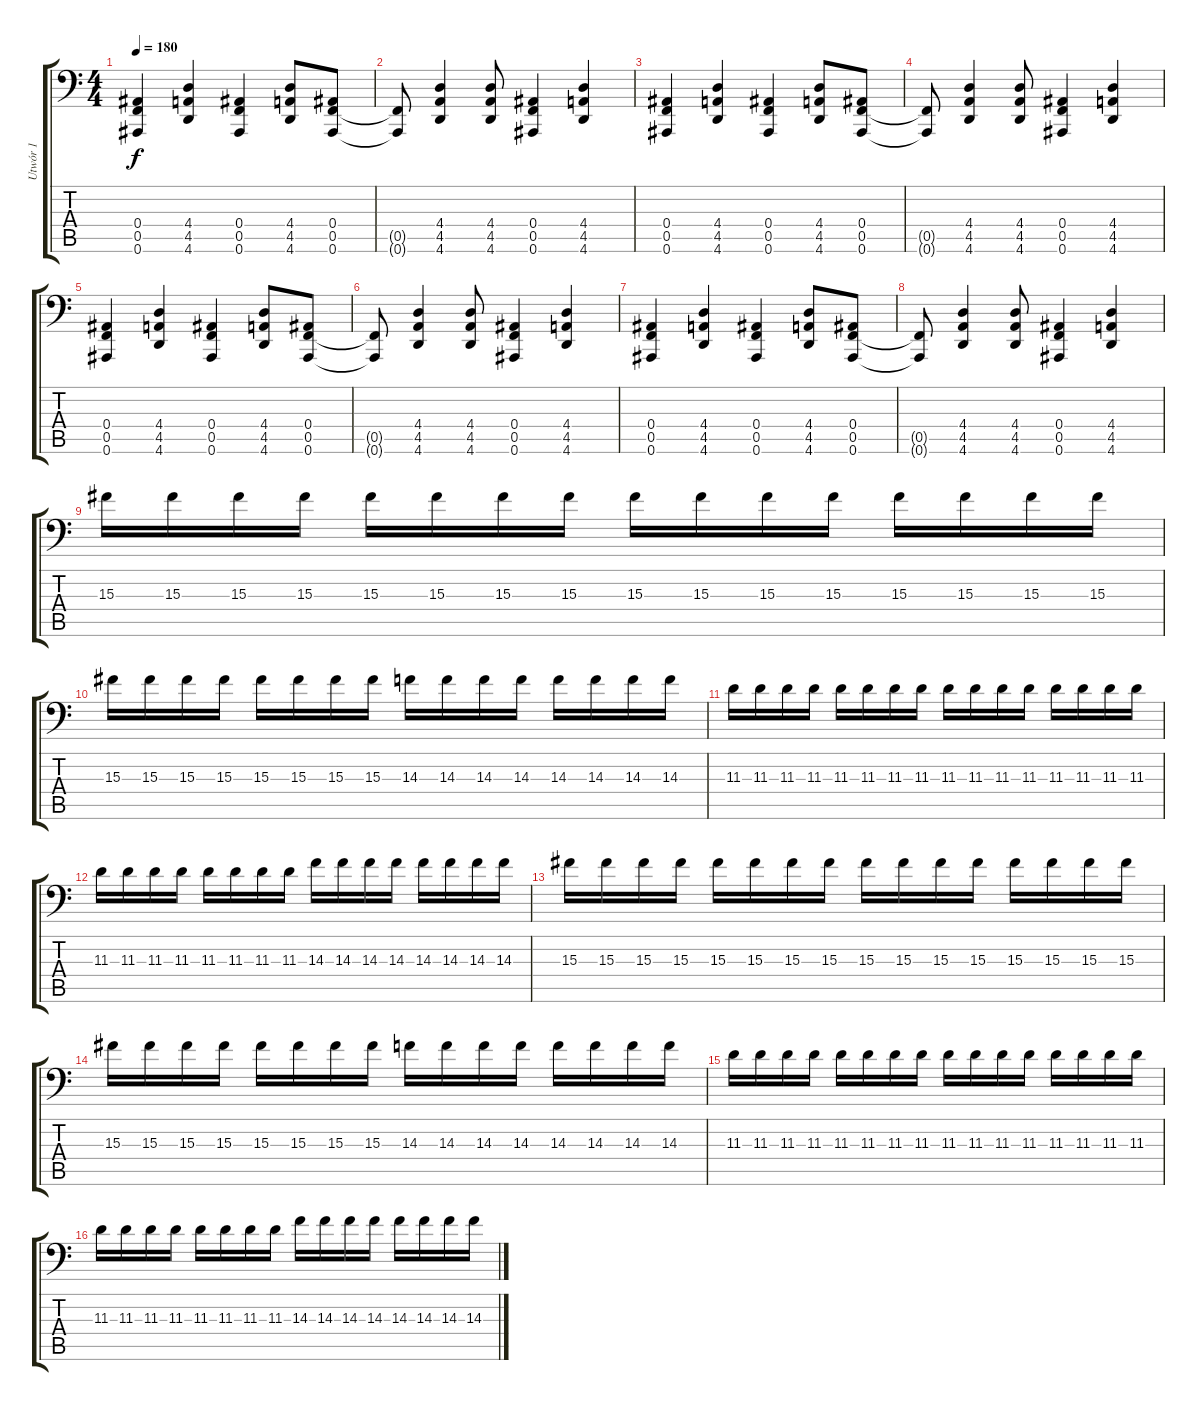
\track ("Utwór 1" "Utwór 1") {instrument pad7halo}
\staff {score tabs}
\tuning (C4 G3 Eb3 Bb2 F2 Bb1) {hide}
\ts (4 4)
\tempo 180
\clef f4
\ks c
(0.4 0.5 0.6).4{dy f} (4.4 4.5 4.6).4 (0.4 0.5 0.6).4 (4.4 4.5 4.6).8 (0.4 0.5 0.6).8 |
(0.5{t} 0.6{t}).8 (4.4 4.5 4.6).4 (4.4 4.5 4.6).8 (0.4 0.5 0.6).4 (4.4 4.5 4.6).4 |
(0.4 0.5 0.6).4 (4.4 4.5 4.6).4 (0.4 0.5 0.6).4 (4.4 4.5 4.6).8 (0.4 0.5 0.6).8 |
(0.5{t} 0.6{t}).8 (4.4 4.5 4.6).4 (4.4 4.5 4.6).8 (0.4 0.5 0.6).4 (4.4 4.5 4.6).4 |
(0.4 0.5 0.6).4 (4.4 4.5 4.6).4 (0.4 0.5 0.6).4 (4.4 4.5 4.6).8 (0.4 0.5 0.6).8 |
(0.5{t} 0.6{t}).8 (4.4 4.5 4.6).4 (4.4 4.5 4.6).8 (0.4 0.5 0.6).4 (4.4 4.5 4.6).4 |
(0.4 0.5 0.6).4 (4.4 4.5 4.6).4 (0.4 0.5 0.6).4 (4.4 4.5 4.6).8 (0.4 0.5 0.6).8 |
(0.5{t} 0.6{t}).8 (4.4 4.5 4.6).4 (4.4 4.5 4.6).8 (0.4 0.5 0.6).4 (4.4 4.5 4.6).4 |
15.3.16 15.3.16 15.3.16 15.3.16 15.3.16 15.3.16 15.3.16 15.3.16 15.3.16 15.3.16 15.3.16 15.3.16 15.3.16 15.3.16 15.3.16 15.3.16 |
15.3.16 15.3.16 15.3.16 15.3.16 15.3.16 15.3.16 15.3.16 15.3.16 14.3.16 14.3.16 14.3.16 14.3.16 14.3.16 14.3.16 14.3.16 14.3.16 |
11.3.16 11.3.16 11.3.16 11.3.16 11.3.16 11.3.16 11.3.16 11.3.16 11.3.16 11.3.16 11.3.16 11.3.16 11.3.16 11.3.16 11.3.16 11.3.16 |
11.3.16 11.3.16 11.3.16 11.3.16 11.3.16 11.3.16 11.3.16 11.3.16 14.3.16 14.3.16 14.3.16 14.3.16 14.3.16 14.3.16 14.3.16 14.3.16 |
15.3.16 15.3.16 15.3.16 15.3.16 15.3.16 15.3.16 15.3.16 15.3.16 15.3.16 15.3.16 15.3.16 15.3.16 15.3.16 15.3.16 15.3.16 15.3.16 |
15.3.16 15.3.16 15.3.16 15.3.16 15.3.16 15.3.16 15.3.16 15.3.16 14.3.16 14.3.16 14.3.16 14.3.16 14.3.16 14.3.16 14.3.16 14.3.16 |
11.3.16 11.3.16 11.3.16 11.3.16 11.3.16 11.3.16 11.3.16 11.3.16 11.3.16 11.3.16 11.3.16 11.3.16 11.3.16 11.3.16 11.3.16 11.3.16 |
11.3.16 11.3.16 11.3.16 11.3.16 11.3.16 11.3.16 11.3.16 11.3.16 14.3.16 14.3.16 14.3.16 14.3.16 14.3.16 14.3.16 14.3.16 14.3.16
